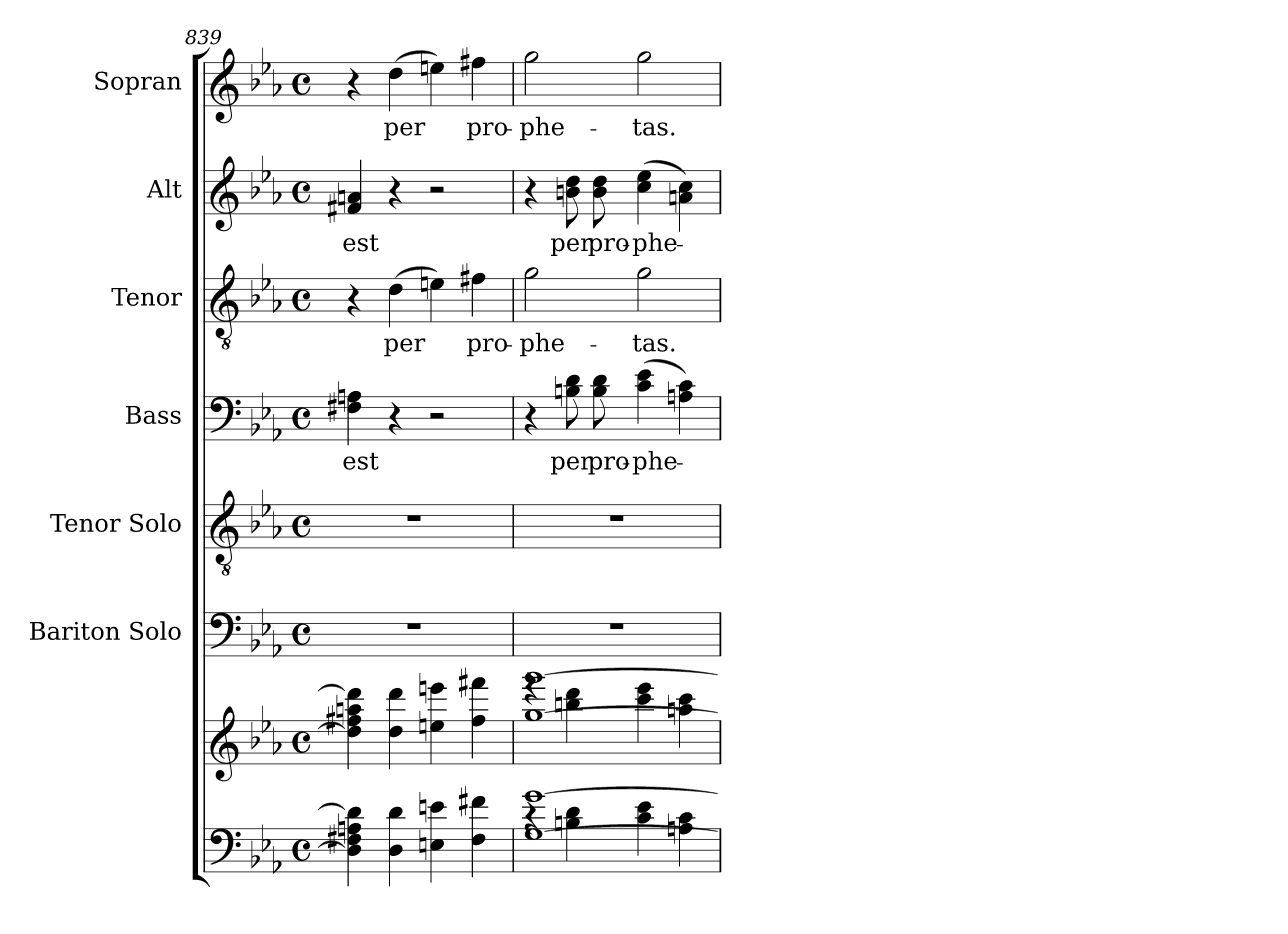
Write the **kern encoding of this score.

**kern	**kern	**kern	**kern	**kern	**text	**kern	**text	**kern	**text	**kern	**text
*part7	*part7	*part6	*part5	*part4	*part4	*part3	*part3	*part2	*part2	*part1	*part1
*staff8	*staff7	*staff6	*staff5	*staff4	*staff4	*staff3	*staff3	*staff2	*staff2	*staff1	*staff1
*	*	*I"Bariton Solo	*I"Tenor Solo	*I"Bass	*	*I"Tenor	*	*I"Alt	*	*I"Sopran	*
*	*	*	*	*I'B.	*	*I'T.	*	*I'A.	*	*I'S.	*
*clefF4	*clefG2	*clefF4	*clefGv2	*clefF4	*	*clefGv2	*	*clefG2	*	*clefG2	*
*k[b-e-a-]	*k[b-e-a-]	*k[b-e-a-]	*k[b-e-a-]	*k[b-e-a-]	*	*k[b-e-a-]	*	*k[b-e-a-]	*	*k[b-e-a-]	*
*E-:	*E-:	*E-:	*E-:	*E-:	*	*E-:	*	*E-:	*	*E-:	*
*M4/4	*M4/4	*M4/4	*M4/4	*M4/4	*	*M4/4	*	*M4/4	*	*M4/4	*
*met(c)	*met(c)	*met(c)	*met(c)	*met(c)	*	*met(c)	*	*met(c)	*	*met(c)	*
=839	=839	=839	=839	=839	=839	=839	=839	=839	=839	=839	=839
!	!	!	!	!	!LO:LY:b	!	!	!	!LO:LY:b	!	!
4D\] 4F#X\ 4An\ 4d\]	4dd\] 4ff#X\ 4aan\ 4ddd\]	1r	1r	4F#X\ 4An\	est	4r	.	4f#X/ 4an/	est	4r	.
!	!	!	!	!	!	!	!LO:LY:b	!	!	!	!LO:LY:b
4D\ 4d\	4dd\ 4ddd\	.	.	4r	.	(>4d\	per	4r	.	(>4dd\	per
4En\ 4en\	4een\ 4eeen\	.	.	2r	.	4en\)	.	2r	.	4een\)	.
!	!	!	!	!	!	!	!LO:LY:b	!	!	!	!LO:LY:b
4F#\ 4f#X\	4ff#\ 4fff#X\	.	.	.	.	4f#X\	pro-	.	.	4ff#X\	pro-
=840	=840	=840	=840	=840	=840	=840	=840	=840	=840	=840	=840
*^	*^	*	*	*	*	*	*	*	*	*	*
!	!	!	!	!	!	!	!	!	!LO:LY:b	!	!	!	!LO:LY:b
[<1G [>1g	4rc	[<1gg [>1ggg	4rddd	1r	1r	4r	.	2g\	-phe-	4r	.	2gg\	-phe-
!	!	!	!	!	!	!	!LO:LY:b	!	!	!	!LO:LY:b	!	!
.	4Bn\ 4d\	.	4bbn\ 4ddd\	.	.	8Bn\ 8d\	per	.	.	8bn\ 8dd\	per	.	.
!	!	!	!	!	!	!	!LO:LY:b	!	!	!	!LO:LY:b	!	!
.	.	.	.	.	.	8B\ 8d\	pro-	.	.	8b\ 8dd\	pro-	.	.
!	!	!	!	!	!	!	!LO:LY:b	!	!LO:LY:b	!	!LO:LY:b	!	!LO:LY:b
.	4c\ 4e-\	.	4ccc\ 4eee-\	.	.	(>4c\ 4e-\	-phe-	2g\	-tas.	(>4cc\ 4ee-\	-phe-	2gg\	-tas.
.	4An\ 4c\	.	4aan\ 4ccc\	.	.	4An\ 4c\)	.	.	.	4an\ 4cc\)	.	.	.
*v	*v	*	*	*	*	*	*	*	*	*	*	*	*
*	*v	*v	*	*	*	*	*	*	*	*	*	*
=	=	=	=	=	=	=	=	=	=	=	=
*-	*-	*-	*-	*-	*-	*-	*-	*-	*-	*-	*-
